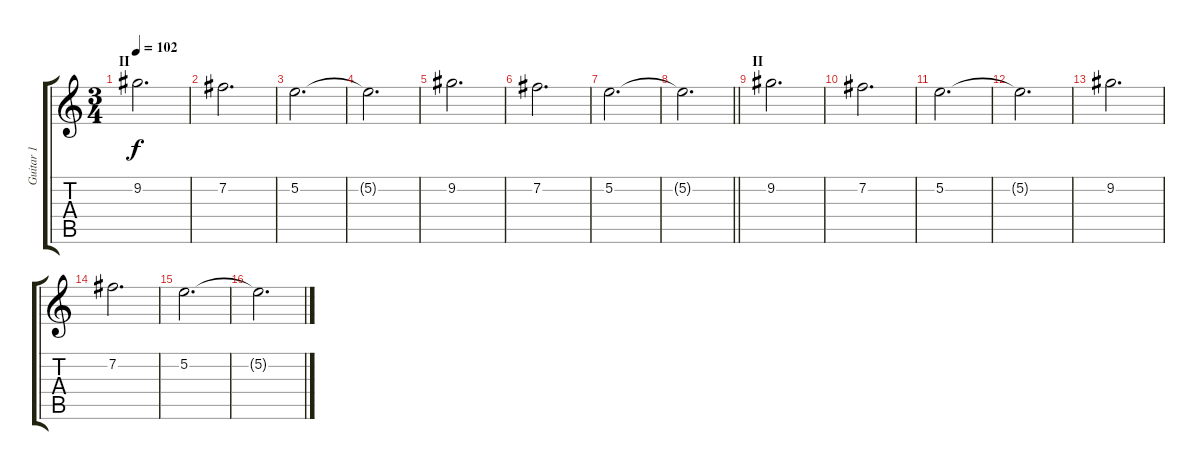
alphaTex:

\track ("Guitar 1" "Guitar 1") {instrument overdrivenguitar}
\staff {score tabs}
\tuning (E4 B3 G3 D3 A2 E2) {hide}
\ts (3 4)
\section ("" "II")
\tempo 102
\clef g2
\ks c
9.2.2{d dy f} |
7.2.2{d} |
5.2.2{d} |
5.2{t}.2{d} |
9.2.2{d} |
7.2.2{d} |
5.2.2{d} |
\barLineRight lightlight
5.2{t}.2{d} |
\section ("" "II")
9.2.2{d volume 10} |
7.2.2{d} |
5.2.2{d} |
5.2{t}.2{d} |
9.2.2{d volume 5} |
7.2.2{d} |
5.2.2{d} |
5.2{t}.2{d}
